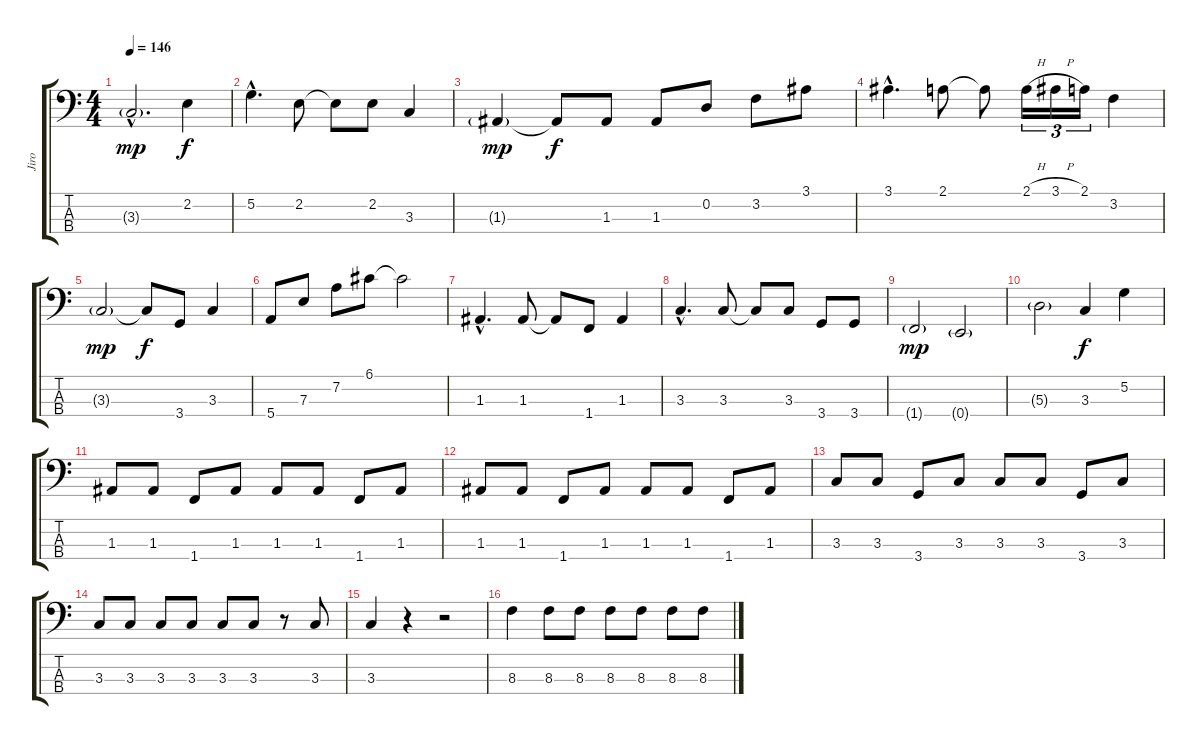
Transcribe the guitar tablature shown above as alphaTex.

\track ("Jiro" "Jiro") {instrument electricbasspick}
\staff {score tabs}
\tuning (G2 D2 A1 E1) {hide}
\ts (4 4)
\tempo 146
\clef f4
\ks c
3.3{g hac}.2{d dy mp} 2.2.4{dy f} |
5.2{hac}.4{d} 2.2.8 2.2{t}.8 2.2.8 3.3.4 |
1.3{g}.4{dy mp} 1.3{t}.8{dy f} 1.3.8 1.3.8 0.2.8 3.2.8 3.1.8 |
3.1{hac}.4{d} 2.1.8 2.1{t}.8 2.1{h}.16{tu (3 2)} 3.1{h}.16{tu (3 2)} 2.1.16{tu (3 2)} 3.2.4 |
3.3{g}.2{dy mp} 3.3{t}.8{dy f} 3.4.8 3.3.4 |
5.4.8 7.3.8 7.2.8 6.1.8 6.1{t}.2 |
1.3{hac}.4{d} 1.3.8 1.3{t}.8 1.4.8 1.3.4 |
3.3{hac}.4{d} 3.3.8 3.3{t}.8 3.3.8 3.4.8 3.4.8 |
1.4{g}.2{dy mp} 0.4{g}.2 |
5.3{g}.2 3.3.4{dy f} 5.2.4 |
1.3.8 1.3.8 1.4.8 1.3.8 1.3.8 1.3.8 1.4.8 1.3.8 |
1.3.8 1.3.8 1.4.8 1.3.8 1.3.8 1.3.8 1.4.8 1.3.8 |
3.3.8 3.3.8 3.4.8 3.3.8 3.3.8 3.3.8 3.4.8 3.3.8 |
3.3.8 3.3.8 3.3.8 3.3.8 3.3.8 3.3.8 r.8 3.3.8 |
3.3.4 r.4 r.2 |
8.3.4 8.3.8 8.3.8 8.3.8 8.3.8 8.3.8 8.3.8
